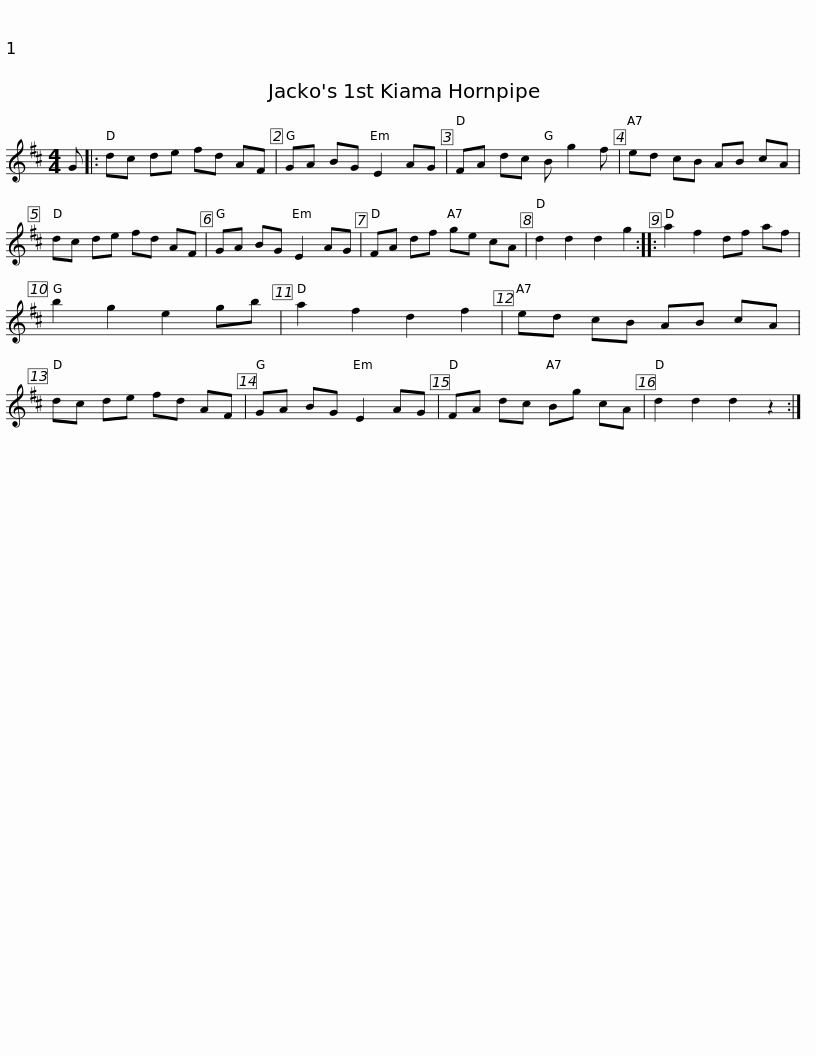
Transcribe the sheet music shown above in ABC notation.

X:1
L:1/8
M:4/4
I:linebreak $
K:D
V:1 treble
V:1
 G |: dc de fd AF | GA BG E2 AG | FA dc B g2 f | ed cB AB cA | %5
 dc de fd AF |$ GA BG E2 AG | FA df ge cA | d2 d2 d2 g2 :: a2 f2 df af | %10
 b2 g2 e2 gb | a2 f2 d2 f2 | ed cB AB cA |$ dc de fd AF | GA BG E2 AG | %15
 FA dc Bg cA | d2 d2 d2 z2 :| %17
